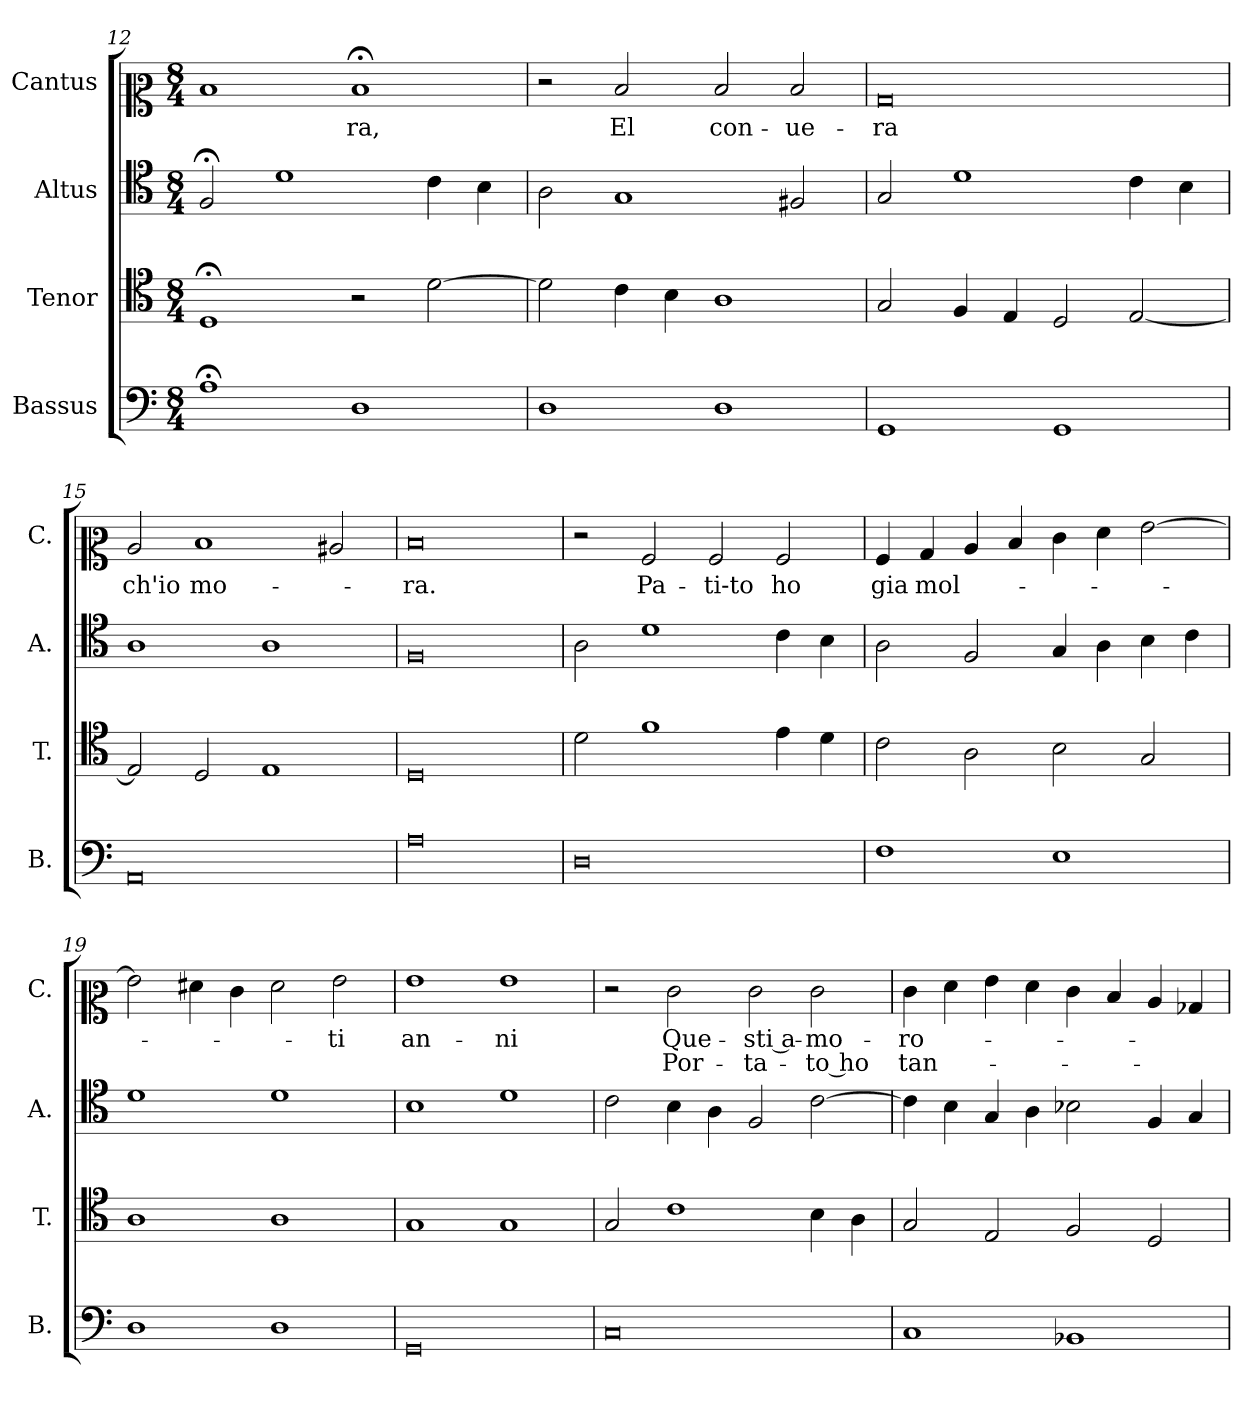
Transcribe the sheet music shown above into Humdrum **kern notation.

**kern	**kern	**kern	**kern	**text	**text
*part4	*part3	*part2	*part1	*part1	*part1
*staff4	*staff3	*staff2	*staff1	*staff1	*staff1
*I"Bassus	*I"Tenor	*I"Altus	*I"Cantus	*	*
*I'B.	*I'T.	*I'A.	*I'C.	*	*
!!LO:LB:g=z
*clefF4	*clefC4	*clefC4	*clefC2	*	*
*k[]	*k[]	*k[]	*k[]	*	*
*M8/4	*M8/4	*M8/4	*M8/4	*	*
=12	=12	=12	=12	=12	=12
1A;<	1D;<	2F;</	1d	.	.
.	.	1d	.	.	.
!	!	!	!	!LO:LY:b	!
1D	2r	.	1d;<	-ra,	.
.	[2d\	4c\	.	.	.
.	.	4B\	.	.	.
=13	=13	=13	=13	=13	=13
1D	2d\]	2A\	2r	.	.
!	!	!	!	!LO:LY:b	!
.	4c\	1G	2d/	El	.
.	4B\	.	.	.	.
!	!	!	!	!LO:LY:b	!
1D	1A	.	2d/	con-	.
!	!	!	!	!LO:LY:b	!
.	.	2F#X/	2d/	-ue-	.
=14	=14	=14	=14	=14	=14
!	!	!	!	!LO:LY:b	!
1GG	2G/	2G/	0B	-ra	.
.	4F/	1d	.	.	.
.	4E/	.	.	.	.
1GG	2D/	.	.	.	.
.	[2E/	4c\	.	.	.
.	.	4B\	.	.	.
=15	=15	=15	=15	=15	=15
!	!	!	!	!LO:LY:b	!
0AA	2E/]	1A	2c/	ch'io	.
!	!	!	!	!LO:LY:b	!
.	2D/	.	1d	mo-	.
.	1E	1A	.	.	.
.	.	.	2c#X/	.	.
=16	=16	=16	=16	=16	=16
!	!	!	!	!LO:LY:b	!
0A	0D	0F	0d	-ra.	.
=17	=17	=17	=17	=17	=17
0D	2d\	2A\	2r	.	.
!	!	!	!	!LO:LY:b	!
.	1f	1d	2A/	Pa-	.
!	!	!	!	!LO:LY:b	!
.	.	.	2A/	-ti-to	.
!	!	!	!	!LO:LY:b	!
.	4e\	4c\	2A/	ho	.
.	4d\	4B\	.	.	.
!!LO:PB:g=z
=18	=18	=18	=18	=18	=18
!	!	!	!	!LO:LY:b	!
1F	2c\	2A\	4A/	gia	.
!	!	!	!	!LO:LY:b	!
.	.	.	4B/	mol-	.
.	2A\	2F/	4c/	.	.
.	.	.	4d/	.	.
1E	2B\	4G/	4e\	.	.
.	.	4A\	4f\	.	.
.	2G/	4B\	[2g\	.	.
.	.	4c\	.	.	.
=19	=19	=19	=19	=19	=19
1D	1A	1d	2g\]	.	.
.	.	.	4f#X\	.	.
.	.	.	4e\	.	.
1D	1A	1d	2f#\	.	.
!	!	!	!	!LO:LY:b	!
.	.	.	2g\	-ti	.
=20	=20	=20	=20	=20	=20
!	!	!	!	!LO:LY:b	!
0GG	1G	1B	1g	an-	.
!	!	!	!	!LO:LY:b	!
.	1G	1d	1g	-ni	.
=21	=21	=21	=21	=21	=21
0C	2G/	2c\	2r	.	.
!	!	!	!	!LO:LY:b	!LO:LY:b
.	1c	4B\	2e\	Que-	Por-
.	.	4A\	.	.	.
!	!	!	!	!LO:LY:b	!LO:LY:b
.	.	2F/	2e\	-sti a-	-ta-
!	!	!	!	!LO:LY:b	!LO:LY:b
.	4B\	[2c\	2e\	-mo-	-to ho
.	4A\	.	.	.	.
=22	=22	=22	=22	=22	=22
!	!	!	!	!LO:LY:b	!LO:LY:b
1C	2G/	4c\]	4e\	-ro-	tan-
.	.	4B\	4f\	.	.
.	2E/	4G/	4g\	.	.
.	.	4A\	4f\	.	.
1BB-X	2F/	2B-X\	4e\	.	.
.	.	.	4d/	.	.
.	2D/	4F/	4c/	.	.
.	.	4G/	4B-X/	.	.
=	=	=	=	=	=
*-	*-	*-	*-	*-	*-
